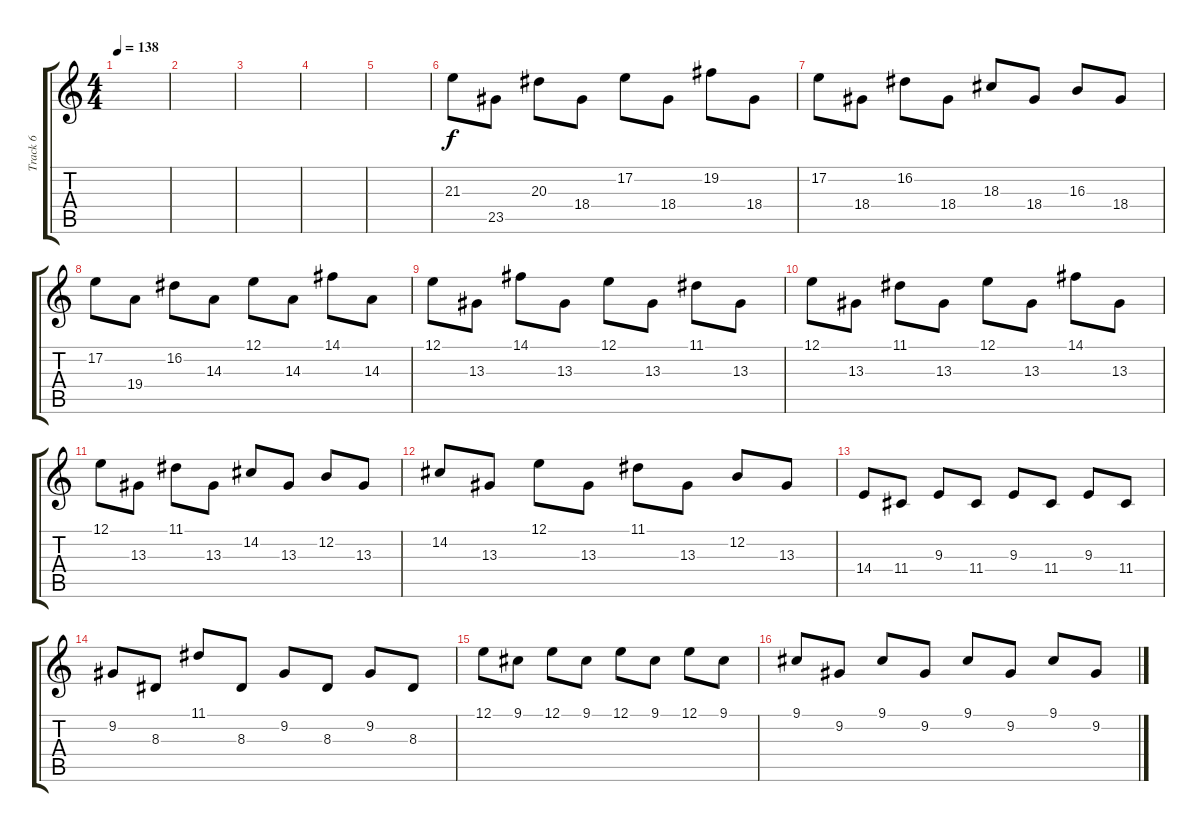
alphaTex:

\track ("Track 6" "Track 6") {instrument pizzicatostrings}
\staff {score tabs}
\tuning (E4 B3 G3 D3 A2 E2) {hide}
\ts (4 4)
\tempo 138
\clef g2
\ks c
|
|
|
|
|
21.3.8 23.5.8 20.3.8 18.4.8 17.2.8 18.4.8 19.2.8 18.4.8 |
17.2.8 18.4.8 16.2.8 18.4.8 18.3.8 18.4.8 16.3.8 18.4.8 |
17.2.8 19.4.8 16.2.8 14.3.8 12.1.8 14.3.8 14.1.8 14.3.8 |
12.1.8 13.3.8 14.1.8 13.3.8 12.1.8 13.3.8 11.1.8 13.3.8 |
12.1.8 13.3.8 11.1.8 13.3.8 12.1.8 13.3.8 14.1.8 13.3.8 |
12.1.8 13.3.8 11.1.8 13.3.8 14.2.8 13.3.8 12.2.8 13.3.8 |
14.2.8 13.3.8 12.1.8 13.3.8 11.1.8 13.3.8 12.2.8 13.3.8 |
14.4.8 11.4.8 9.3.8 11.4.8 9.3.8 11.4.8 9.3.8 11.4.8 |
9.2.8 8.3.8 11.1.8 8.3.8 9.2.8 8.3.8 9.2.8 8.3.8 |
12.1.8 9.1.8 12.1.8 9.1.8 12.1.8 9.1.8 12.1.8 9.1.8 |
9.1.8 9.2.8 9.1.8 9.2.8 9.1.8 9.2.8 9.1.8 9.2.8
